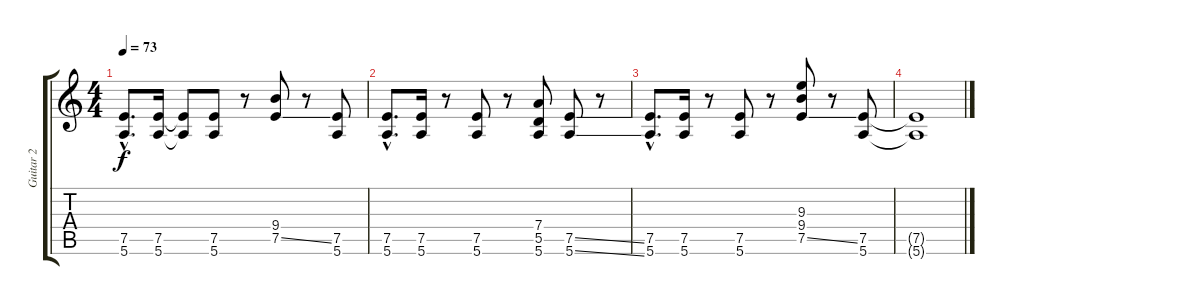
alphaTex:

\track ("Guitar 2" "Guitar 2") {instrument electricguitarclean}
\staff {score tabs}
\tuning (E4 B3 G3 D3 A2 E2) {hide}
\ts (4 4)
\tempo 73
\clef g2
\ks c
(7.5{hac} 5.6{hac}).8{d dy f} (7.5 5.6).16 (7.5{t} 5.6{t}).8 (7.5 5.6).8 r.8 (9.4 7.5{ss}).8 r.8 (7.5 5.6).8 |
(7.5{hac} 5.6{hac}).8{d} (7.5 5.6).16 r.8 (7.5 5.6).8 r.8 (7.4 5.5 5.6).8 (7.5{ss} 5.6{ss}).8 r.8 |
(7.5{hac} 5.6{hac}).8{d} (7.5 5.6).16 r.8 (7.5 5.6).8 r.8 (9.3 9.4 7.5{ss}).8 r.8 (7.5 5.6).8 |
(7.5{t} 5.6{t}).1
